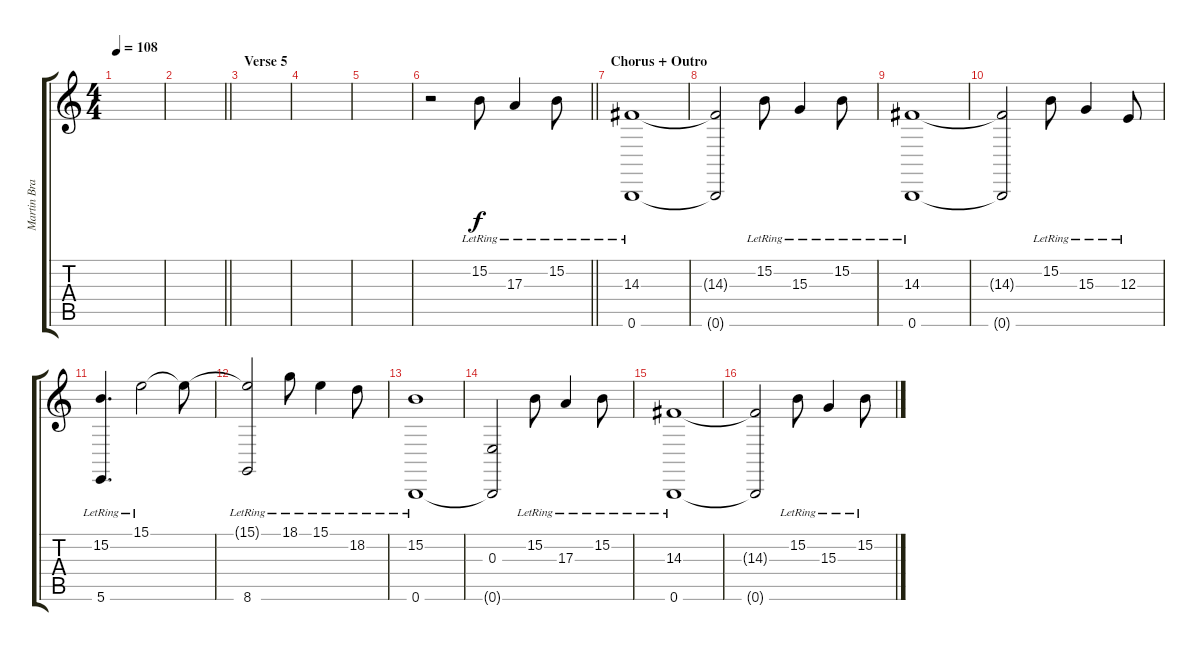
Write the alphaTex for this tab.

\track ("Martin Brandstrom" "Martin Bra") {instrument electricgrandpiano}
\staff {score tabs}
\tuning (Db4 Ab3 E3 B2 Gb2 B1) {hide}
\ts (4 4)
\tempo 108
\clef g2
\ks c
|
\barLineRight lightlight
|
\section ("" "Verse 5")
|
|
|
\barLineRight lightlight
r.2 15.2{lr}.8 17.3{lr}.4 15.2{lr}.8 |
\section ("" "Chorus + Outro")
(14.3{lr} 0.6{lr}).1 |
(14.3{t} 0.6{t}).2 15.2{lr}.8 15.3{lr}.4 15.2{lr}.8 |
(14.3{lr} 0.6{lr}).1 |
(14.3{t} 0.6{t}).2 15.2{lr}.8 15.3{lr}.4 12.3{lr}.8 |
(15.2{lr} 5.6{lr}).4{d} 15.1{lr}.2 15.1{t}.8 |
(15.1{t} 8.6{lr}).2 18.1{lr}.8 15.1{lr}.4 18.2{lr}.8 |
(15.2{lr} 0.6{lr}).1 |
(0.3 0.6{t}).2 15.2{lr}.8 17.3{lr}.4 15.2{lr}.8 |
(14.3{lr} 0.6{lr}).1 |
(14.3{t} 0.6{t}).2 15.2{lr}.8 15.3{lr}.4 15.2{lr}.8
